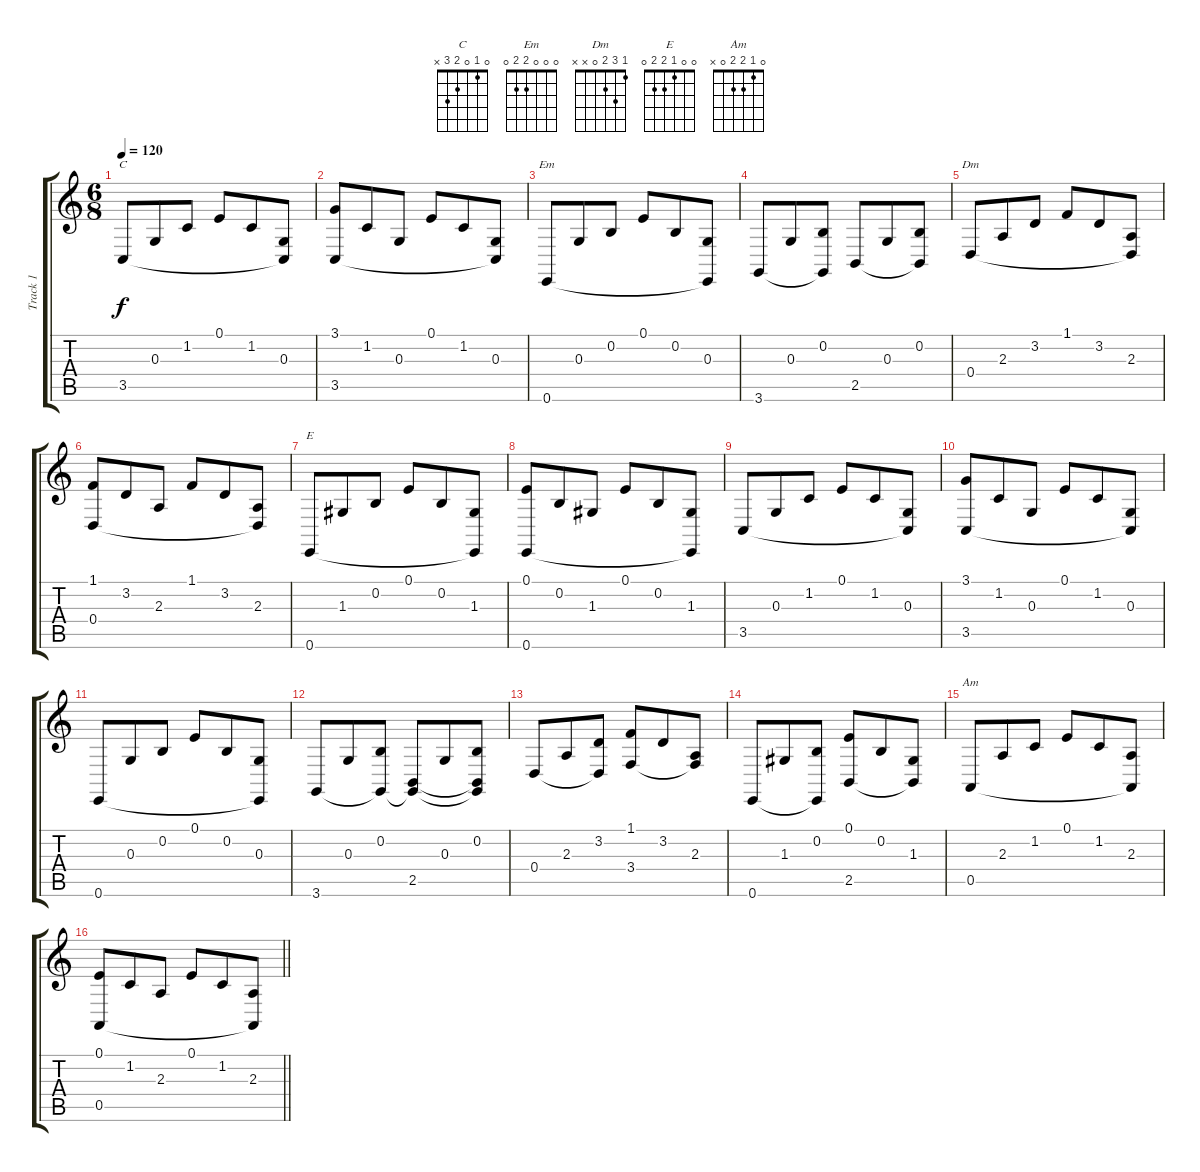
\track ("Track 1" "Track 1") {instrument electricpiano1}
\staff {score tabs}
\tuning (E4 B3 G3 D3 A2 E2) {hide}
\chord ("C" 0 1 0 2 3 x)
\chord ("Em" 0 0 0 2 2 0)
\chord ("Dm" 1 3 2 0 x x)
\chord ("E" 0 0 1 2 2 0)
\chord ("Am" 0 1 2 2 0 x)
\ts (6 8)
\tempo 120
\clef g2
\ks c
3.5.8{ch "C" dy f} 0.3.8 1.2.8 0.1.8 1.2.8 (0.3 3.5{t}).8 |
(3.1 3.5).8 1.2.8 0.3.8 0.1.8 1.2.8 (0.3 3.5{t}).8 |
0.6.8{ch "Em"} 0.3.8 0.2.8 0.1.8 0.2.8 (0.3 0.6{t}).8 |
3.6.8 0.3.8 (0.2 3.6{t}).8 2.5.8 0.3.8 (0.2 2.5{t}).8 |
0.4.8{ch "Dm"} 2.3.8 3.2.8 1.1.8 3.2.8 (2.3 0.4{t}).8 |
(1.1 0.4).8 3.2.8 2.3.8 1.1.8 3.2.8 (2.3 0.4{t}).8 |
0.6.8{ch "E"} 1.3.8 0.2.8 0.1.8 0.2.8 (1.3 0.6{t}).8 |
(0.1 0.6).8 0.2.8 1.3.8 0.1.8 0.2.8 (1.3 0.6{t}).8 |
3.5.8 0.3.8 1.2.8 0.1.8 1.2.8 (0.3 3.5{t}).8 |
(3.1 3.5).8 1.2.8 0.3.8 0.1.8 1.2.8 (0.3 3.5{t}).8 |
0.6.8 0.3.8 0.2.8 0.1.8 0.2.8 (0.3 0.6{t}).8 |
3.6.8 0.3.8 (0.2 3.6{t}).8 (2.5 3.6{t}).8 0.3.8 (0.2 2.5{t} 3.6{t}).8 |
0.4.8 2.3.8 (3.2 0.4{t}).8 (1.1 3.4).8 3.2.8 (2.3 3.4{t}).8 |
0.6.8 1.3.8 (0.2 0.6{t}).8 (0.1 2.5).8 0.2.8 (1.3 2.5{t}).8 |
0.5.8{ch "Am"} 2.3.8 1.2.8 0.1.8 1.2.8 (2.3 0.5{t}).8 |
\barLineRight lightlight
(0.1 0.5).8 1.2.8 2.3.8 0.1.8 1.2.8 (2.3 0.5{t}).8
